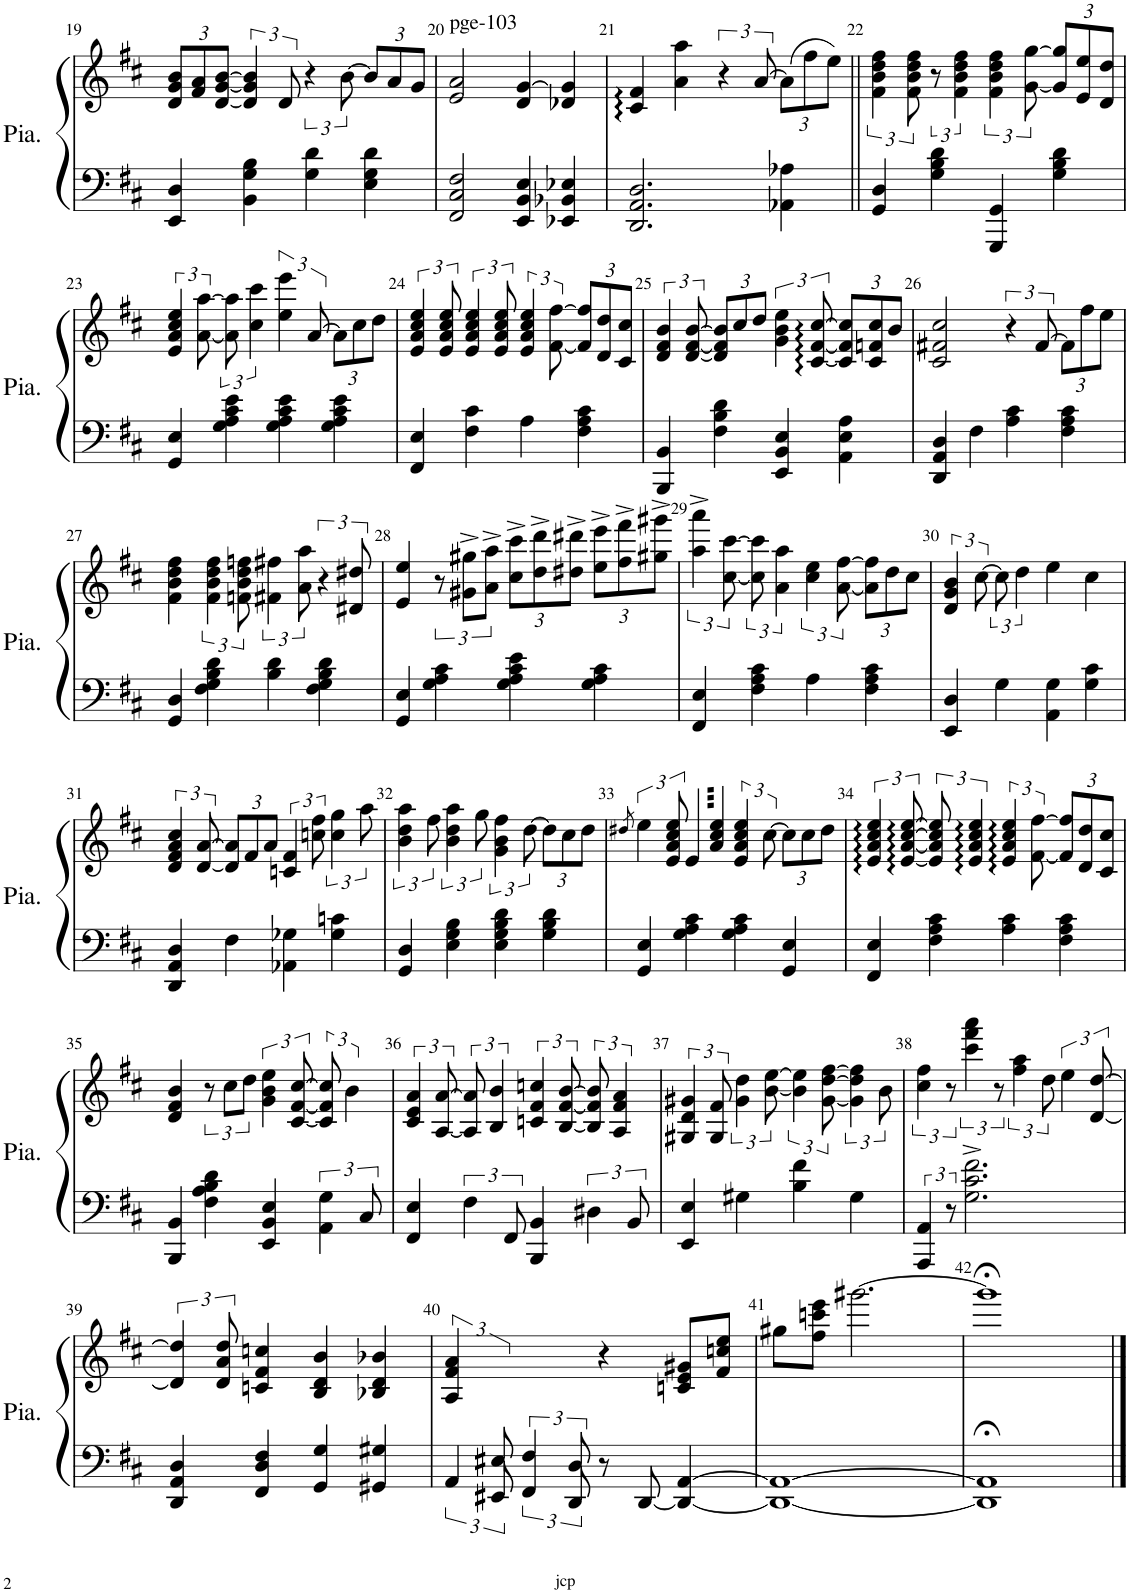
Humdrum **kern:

**kern	**kern
*part1	*part1
*staff2	*staff1
*I"Piano	*
*I'Pia.	*
!!LO:PB:g=z
*clefF4	*clefG2
*k[f#c#]	*k[f#c#]
*M4/4	*M4/4
*met(c)	*met(c)
*	*Xbrackettup
=19	=19
4EE/ 4D/	12d/ 12g/ 12b/L
.	12f#/ 12a/
.	[4d/ [4g/ [4b/
4BB\ 4G\ 4B\	.
*	*brackettup
.	12d/
4G\ 4d\	6r
.	[12b\
4E\ 4G\ 4d\	12b/L]
.	12a/
.	12g/J
=20	=20
!	!LO:TX:a:t=pge-103
2FF#/ 2C#/ 2F#/	2e/ 2a/
4EE/ 4BB/ 4E/	4d/ [4g/
4EE-X/ 4BB-X/ 4E-X/	4d-X/ 4g/]
=21	=21
2.DD/ 2.AA/ 2.D/	4c#/ 4f#/
.	4a\ 4aa\
.	6r
.	[12a/
*	*Xbrackettup
4AA-X\ 4A-X\	(12a\L]
.	12ff#\
.	12ee\J)
=22||	=22||
*	*brackettup
4GG/ 4D/	6f#\ 6b\ 6dd\ 6ff#\
.	12f#\ 12b\ 12dd\ 12ff#\
4G\ 4B\ 4d\	12r
.	6f#\ 6b\ 6dd\ 6ff#\
4GGG/ 4GG/	6f#\ 6b\ 6dd\ 6ff#\
.	[12g\ [12gg\
*	*Xbrackettup
4G\ 4B\ 4d\	12g/] 12gg/]L
.	12e/ 12ee/
.	12d/ 12dd/J
!!LO:LB:g=z
=23	=23
*	*brackettup
4GG/ 4E/	6e/ 6a/ 6cc#/ 6ee/
.	[12a\ [12aa\
4G\ 4A\ 4c#\ 4e\	12a\] 12aa\]
.	6cc#\ 6ccc#\
4G\ 4A\ 4c#\ 4e\	6ee\ 6eee\
.	[12a/
*	*Xbrackettup
4G\ 4A\ 4c#\ 4e\	12a\L]
.	12cc#\
.	12dd\J
=24	=24
*	*brackettup
4FF#/ 4E/	6e/ 6a/ 6cc#/ 6ee/
.	12e/ 12a/ 12cc#/ 12ee/
4F#\ 4c#\	6e/ 6a/ 6cc#/ 6ee/
.	12e/ 12a/ 12cc#/ 12ee/
4A\	6e/ 6a/ 6cc#/ 6ee/
.	[12f#\ [12ff#\
*	*Xbrackettup
4F#\ 4A\ 4c#\	12f#/] 12ff#/]L
.	12d/ 12dd/
.	12c#/ 12cc#/J
=25	=25
*	*brackettup
4BBB/ 4BB/	6d/ 6f#/ 6b/
.	[12d/ [12f#/ [12b/
*	*Xbrackettup
4F#\ 4B\ 4d\	12d/] 12f#/] 12b/]L
.	12cc#/
.	12dd/J
*	*brackettup
4EE/ 4BB/ 4E/	6g\ 6b\ 6ee\
.	[12c#/ [12f#/ [12cc#/
*	*Xbrackettup
4AA\ 4E\ 4A\	12c#/] 12f#/] 12cc#/]L
.	12c#/ 12fn/ 12cc#/
.	12b/J
=26	=26
4DD/ 4AA/ 4D/	2c#/ 2f#X/ 2cc#/
4F#\	.
*	*brackettup
4A\ 4c#\	6r
.	[12f#/
*	*Xbrackettup
4F#\ 4A\ 4c#\	12f#\L]
.	12ff#\
.	12ee\J
!!LO:LB:g=z
=27	=27
4GG/ 4D/	4f#\ 4b\ 4dd\ 4ff#\
*	*brackettup
4F#\ 4G\ 4B\ 4d\	6f#\ 6b\ 6dd\ 6ff#\
.	12fn\ 12b\ 12dd\ 12ffn\
4B\ 4d\	6f#X\ 6ff#X\
.	12a\ 12aa\
4F#\ 4G\ 4B\ 4d\	6r
.	12d#X/ 12dd#X/
=28	=28
4GG/ 4E/	4e/ 4ee/
4G\ 4A\ 4c#\	12r
.	12g#X\^ 12gg#X\^L
.	12a\^ 12aa\^J
*	*Xbrackettup
4G\ 4A\ 4c#\ 4e\	12cc#\^ 12ccc#\^L
.	12dd\^ 12ddd\^
.	12dd#X\^ 12ddd#X\^J
4G\ 4A\ 4c#\	12ee\^ 12eee\^L
.	12ff#\^ 12fff#\^
.	12gg#X\^ 12ggg#X\^J
=29	=29
*	*brackettup
4FF#/ 4E/	6aa\^ 6aaa\^
.	[12cc#\ [12ccc#\
4F#\ 4A\ 4c#\	12cc#\] 12ccc#\]
.	6a\ 6aa\
4A\	6cc#\ 6ee\
.	[12a\ [12ff#\
*	*Xbrackettup
4F#\ 4A\ 4c#\	12a\] 12ff#\]L
.	12dd\
.	12cc#\J
=30	=30
*	*brackettup
4EE/ 4D/	6d/ 6g/ 6b/
.	[12cc#\
4G\	12cc#\]
.	6dd\
4AA\ 4G\	4ee\
4G\ 4c#\	4cc#\
!!LO:LB:g=z
=31	=31
4DD/ 4AA/ 4D/	6d/ 6f#/ 6a/ 6cc#/
.	[12d/ [12a/
*	*Xbrackettup
4F#\	12d/] 12a/]L
.	12f#/
.	12a/J
*	*brackettup
4AA-X\ 4G-X\	6cn/ 6f#/
.	12ccn\ 12ff#\
4G-\ 4cn\	6cc\ 6gg\
.	12aa\
=32	=32
4GG/ 4D/	6b\ 6dd\ 6aa\
.	12ff#\
4E\ 4G\ 4B\	6b\ 6dd\ 6aa\
.	12gg\
4E\ 4G\ 4B\ 4d\	6g\ 6b\ 6ff#\
.	[12dd\
*	*Xbrackettup
4G\ 4B\ 4d\	12dd\L]
.	12cc#\
.	12dd\J
=33	=33
.	8qdd#X/
*	*brackettup
4GG/ 4E/	6ee\
.	12e/ 12a/ 12cc#/ 12ee/
*	*tremolo
4G\ 4A\ 4c#\	64e/LLLL
.	64a/ 64cc#/ 64ee/
.	64e/
.	64a/ 64cc#/ 64ee/
.	64e/
.	64a/ 64cc#/ 64ee/
.	64e/
.	64a/ 64cc#/ 64ee/
.	64e/
.	64a/ 64cc#/ 64ee/
.	64e/
.	64a/ 64cc#/ 64ee/
.	64e/
.	64a/ 64cc#/ 64ee/
.	64e/
.	64a/ 64cc#/ 64ee/JJJJ
*	*Xtremolo
4G\ 4A\ 4c#\	6e/ 6a/ 6cc#/ 6ee/
.	.
.	.
.	.
.	.
.	.
.	.
.	.
.	[12cc#\
*	*Xbrackettup
4GG/ 4E/	12cc#\L]
.	12cc#\
.	12dd#\J
=34	=34
*	*brackettup
4FF#/ 4E/	6e/ 6a/ 6cc#/ 6ee/
.	[12e/ [12a/ [12cc#/ [12ee/
4F#\ 4A\ 4c#\	12e/] 12a/] 12cc#/] 12ee/]
.	6e/ 6a/ 6cc#/ 6ee/
4A\ 4c#\	6e/ 6a/ 6cc#/ 6ee/
.	[12f#\ [12ff#\
*	*Xbrackettup
4F#\ 4A\ 4c#\	12f#/] 12ff#/]L
.	12d/ 12dd/
.	12c#/ 12cc#/J
!!LO:LB:g=z
=35	=35
4BBB/ 4BB/	4d/ 4f#/ 4b/
*	*brackettup
4F#\ 4A\ 4B\ 4d\	12r
.	12cc#\L
.	12dd\J
4EE/ 4BB/ 4E/	6g\ 6b\ 6ee\
.	[12c#/ [12f#/ [12cc#/
6AA\ 6G\	12c#/] 12f#/] 12cc#/]
.	6b\
12C#/	.
=36	=36
4FF#/ 4E/	6c#/ 6e/ 6a/
.	[12A/ [12a/
6F#\	12A/] 12a/]
.	6B/ 6b/
12FF#/	.
4BBB/ 4BB/	6cn/ 6f#/ 6ccn/
.	[12B/ [12f#/ [12b/
6D#X\	12B/] 12f#/] 12b/]
.	6A/ 6f#/ 6a/
12BB/	.
=37	=37
4EE/ 4E/	6G#X/ 6d/ 6g#X/
.	12G#/ 12f#/
4G#X\	6g#\ 6dd\
.	[4b\ [4ee\
4B\ 4f#\	.
.	[4g#\ [4dd\ [4ff#\
4G#\	.
.	12b\
=38	=38
6AAA/ 6AA/	6cc#\ 6ff#\
12r	12r
2.G\^ 2.c#\^ 2.f#\^	6ccc#\ 6fff#\ 6aaa\
.	12r
.	6ff#\ 6aa\
.	12dd\
.	6ee\
.	[12d/ [12dd/
!!LO:LB:g=z
=39	=39
4DD/ 4AA/ 4D/	6d/] 6dd/]
.	12d/ 12a/ 12dd/
4FF#/ 4D/ 4F#/	4cn/ 4f#/ 4ccn/
4GG/ 4G/	4B/ 4d/ 4b/
4GG#X/ 4G#X/	4B-X/ 4d/ 4b-X/
=40	=40
*^	*
6ryy	6AA/	6A/ 6f#/ 6a/
12E#X/	12EE#X/	3ryy
6F#/	6FF#/	.
12D/	12DD/	.
2ryy	8r	4r
.	[8DD/	.
.	4DD/_ [4AA/	8cn/ 8e/ 8g#X/L
.	.	8f#/ 8ccn/ 8ee/J
*v	*v	*
=41	=41
1DD_ 1AA_	8gg#X\L
.	8ff#\ 8cccn\ 8eee\J
.	[2.ggg#X\
=42	=42
1DD];< 1AA];<	1ggg#;<]
==	==
*-	*-
